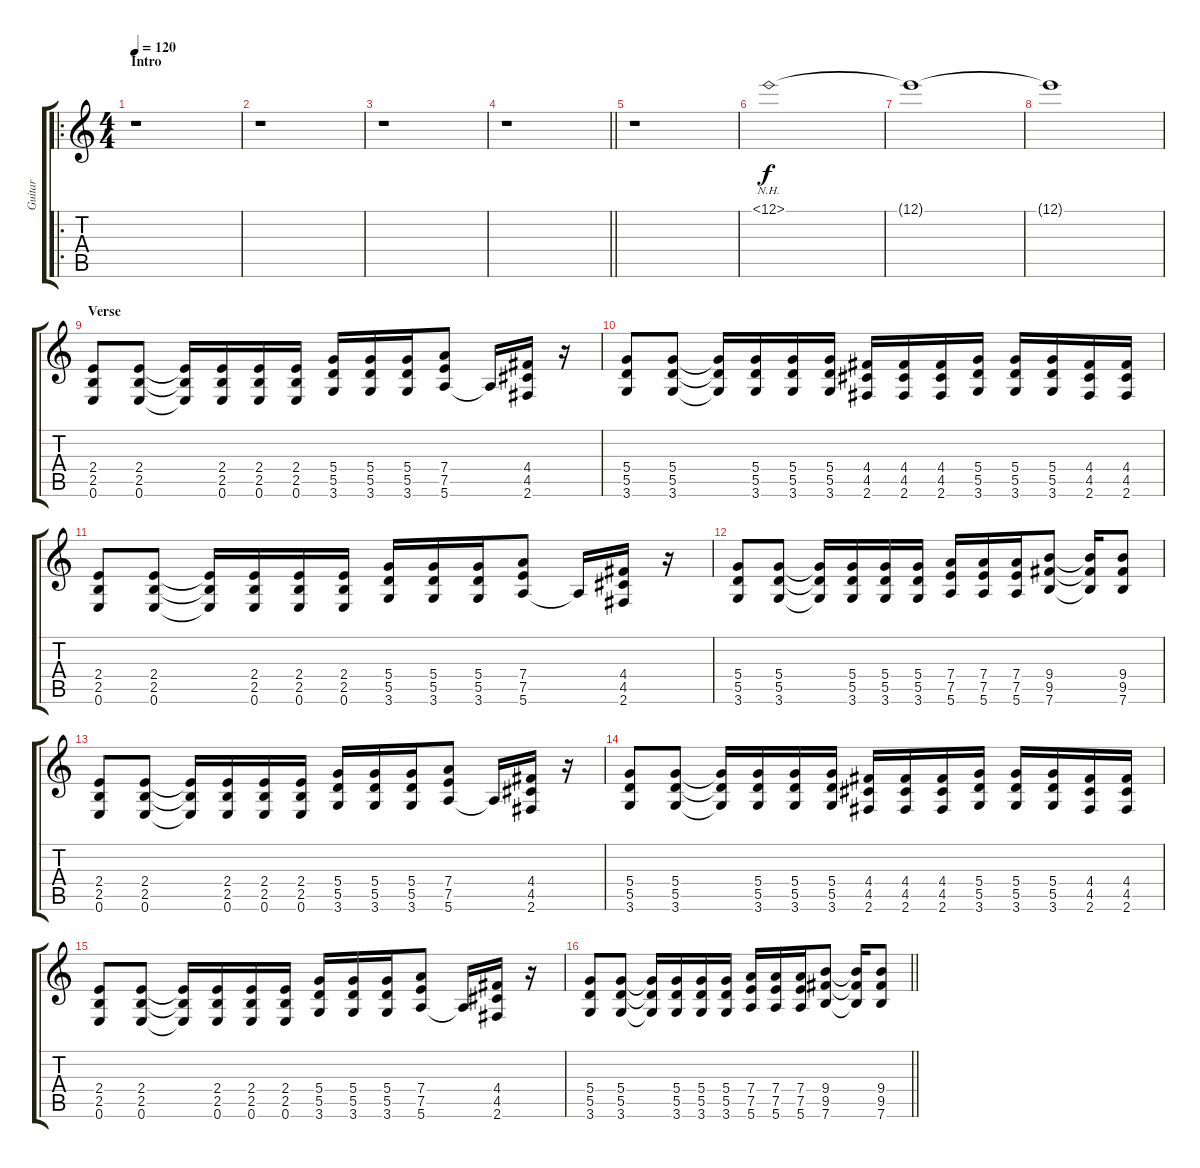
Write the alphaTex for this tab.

\track ("Guitar" "Guitar") {instrument distortionguitar}
\staff {score tabs}
\tuning (E4 B3 G3 D3 A2 E2) {hide}
\ro
\ts (4 4)
\section ("" "Intro")
\tempo 120
\clef g2
\ks c
r.1{dy f instrument distortionguitar} |
r.1 |
r.1 |
\barLineRight lightlight
r.1 |
r.1 |
12.1{nh}.1{volume 12} |
12.1{t}.1 |
12.1{t}.1 |
\section ("" "Verse")
(2.4 2.5 0.6).8{volume 13} (2.4 2.5 0.6).8 (2.4{t} 2.5{t} 0.6{t}).16 (2.4 2.5 0.6).16 (2.4 2.5 0.6).16 (2.4 2.5 0.6).16 (5.4 5.5 3.6).16 (5.4 5.5 3.6).16 (5.4 5.5 3.6).16 (7.4 7.5 5.6).8 5.6{t}.16 (4.4 4.5 2.6).16 r.16 |
(5.4 5.5 3.6).8 (5.4 5.5 3.6).8 (5.4{t} 5.5{t} 3.6{t}).16 (5.4 5.5 3.6).16 (5.4 5.5 3.6).16 (5.4 5.5 3.6).16 (4.4 4.5 2.6).16 (4.4 4.5 2.6).16 (4.4 4.5 2.6).16 (5.4 5.5 3.6).16 (5.4 5.5 3.6).16 (5.4 5.5 3.6).16 (4.4 4.5 2.6).16 (4.4 4.5 2.6).16 |
(2.4 2.5 0.6).8 (2.4 2.5 0.6).8 (2.4{t} 2.5{t} 0.6{t}).16 (2.4 2.5 0.6).16 (2.4 2.5 0.6).16 (2.4 2.5 0.6).16 (5.4 5.5 3.6).16 (5.4 5.5 3.6).16 (5.4 5.5 3.6).16 (7.4 7.5 5.6).8 5.6{t}.16 (4.4 4.5 2.6).16 r.16 |
(5.4 5.5 3.6).8 (5.4 5.5 3.6).8 (5.4{t} 5.5{t} 3.6{t}).16 (5.4 5.5 3.6).16 (5.4 5.5 3.6).16 (5.4 5.5 3.6).16 (7.4 7.5 5.6).16 (7.4 7.5 5.6).16 (7.4 7.5 5.6).16 (9.4 9.5 7.6).8 (9.4{t} 9.5{t} 7.6{t}).16 (9.4 9.5 7.6).8 |
(2.4 2.5 0.6).8 (2.4 2.5 0.6).8 (2.4{t} 2.5{t} 0.6{t}).16 (2.4 2.5 0.6).16 (2.4 2.5 0.6).16 (2.4 2.5 0.6).16 (5.4 5.5 3.6).16 (5.4 5.5 3.6).16 (5.4 5.5 3.6).16 (7.4 7.5 5.6).8 5.6{t}.16 (4.4 4.5 2.6).16 r.16 |
(5.4 5.5 3.6).8 (5.4 5.5 3.6).8 (5.4{t} 5.5{t} 3.6{t}).16 (5.4 5.5 3.6).16 (5.4 5.5 3.6).16 (5.4 5.5 3.6).16 (4.4 4.5 2.6).16 (4.4 4.5 2.6).16 (4.4 4.5 2.6).16 (5.4 5.5 3.6).16 (5.4 5.5 3.6).16 (5.4 5.5 3.6).16 (4.4 4.5 2.6).16 (4.4 4.5 2.6).16 |
(2.4 2.5 0.6).8 (2.4 2.5 0.6).8 (2.4{t} 2.5{t} 0.6{t}).16 (2.4 2.5 0.6).16 (2.4 2.5 0.6).16 (2.4 2.5 0.6).16 (5.4 5.5 3.6).16 (5.4 5.5 3.6).16 (5.4 5.5 3.6).16 (7.4 7.5 5.6).8 5.6{t}.16 (4.4 4.5 2.6).16 r.16 |
\barLineRight lightlight
(5.4 5.5 3.6).8 (5.4 5.5 3.6).8 (5.4{t} 5.5{t} 3.6{t}).16 (5.4 5.5 3.6).16 (5.4 5.5 3.6).16 (5.4 5.5 3.6).16 (7.4 7.5 5.6).16 (7.4 7.5 5.6).16 (7.4 7.5 5.6).16 (9.4 9.5 7.6).8 (9.4{t} 9.5{t} 7.6{t}).16 (9.4 9.5 7.6).8
